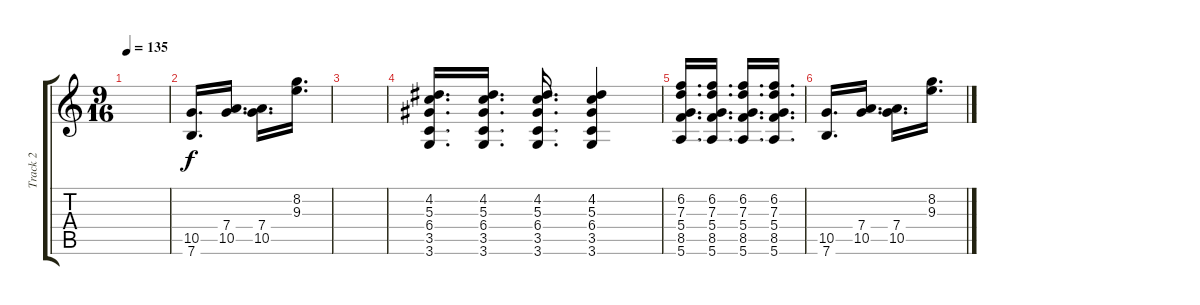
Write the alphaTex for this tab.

\track ("Track 2" "Track 2") {instrument distortionguitar}
\staff {score tabs}
\tuning (E4 B3 G3 D3 A2 E2) {hide}
\ts (9 16)
\tempo 135
\clef g2
\ks c
|
(10.5 7.6).16{d} (7.4 10.5).16{d} (7.4 10.5).16{d} (8.2 9.3).16{d} |
|
(4.2 5.3 6.4 3.5 3.6).16{d} (4.2 5.3 6.4 3.5 3.6).16{d} (4.2 5.3 6.4 3.5 3.6).16{d} (4.2 5.3 6.4 3.5 3.6).4 |
(6.2 7.3 5.4 8.5 5.6).16{d} (6.2 7.3 5.4 8.5 5.6).16{d} (6.2 7.3 5.4 8.5 5.6).16{d} (6.2 7.3 5.4 8.5 5.6).16{d} |
(10.5 7.6).16{d} (7.4 10.5).16{d} (7.4 10.5).16{d} (8.2 9.3).16{d}
